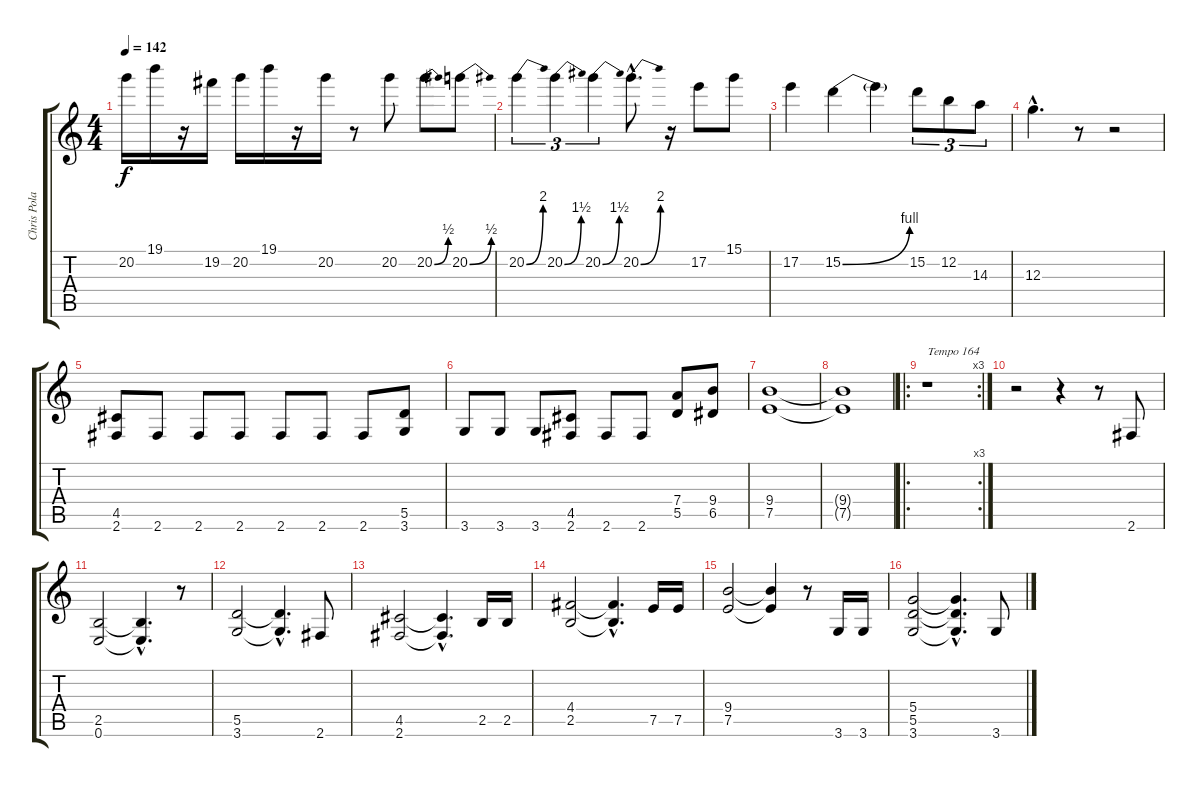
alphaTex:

\track ("Chris Poland (Guitar)" "Chris Pola") {instrument distortionguitar}
\staff {score tabs}
\tuning (E4 B3 G3 D3 A2 E2) {hide}
\ts (4 4)
\tempo 142
\clef g2
\ks c
20.2{t}.16{dy f} 19.1.16 r.16 19.2.16 20.2.16 19.1.16 r.16 20.2.16 r.8 20.2.8 20.2{be (bend 0 0 60 2)}.8 20.2{be (bend 0 0 60 2)}.8 |
20.2{be (bend 0 0 60 8)}.4{tu (3 2)} 20.2{be (bend 0 0 60 6)}.4{tu (3 2)} 20.2{be (bend 0 0 60 6)}.4{tu (3 2)} 20.2{be (bend 0 0 60 8) hac}.8{d} r.16 17.2.8 15.1.8 |
17.2.4 15.2{be (bend 0 0 60 4)}.4 15.2{t}.4 15.2.8{tu (3 2)} 12.2.8{tu (3 2)} 14.3.8{tu (3 2)} |
12.3{hac}.4{d} r.8 r.2 |
(4.5 2.6).8 2.6.8 2.6.8 2.6.8 2.6.8 2.6.8 2.6.8 (5.5 3.6).8 |
3.6.8 3.6.8 3.6.8 (4.5 2.6).8 2.6.8 2.6.8 (7.4 5.5).8 (9.4 6.5).8 |
(9.4 7.5).1 |
(9.4{t} 7.5{t}).1 |
\ro
\rc 3
r.1{txt "Tempo 164"} |
r.2 r.4 r.8 2.6.8 |
(2.5 0.6).2 (2.5{hac t} 0.6{hac t}).4{d} r.8 |
(5.5 3.6).2 (5.5{hac t} 3.6{hac t}).4{d} 2.6.8 |
(4.5 2.6).2 (4.5{hac t} 2.6{hac t}).4{d} 2.5.16 2.5.16 |
(4.4 2.5).2 (4.4{hac t} 2.5{hac t}).4{d} 7.5.16 7.5.16 |
(9.4 7.5).2 (9.4{t} 7.5{t}).4 r.8 3.6.16 3.6.16 |
(5.4 5.5 3.6).2 (5.4{hac t} 5.5{hac t} 3.6{hac t}).4{d} 3.6.8
